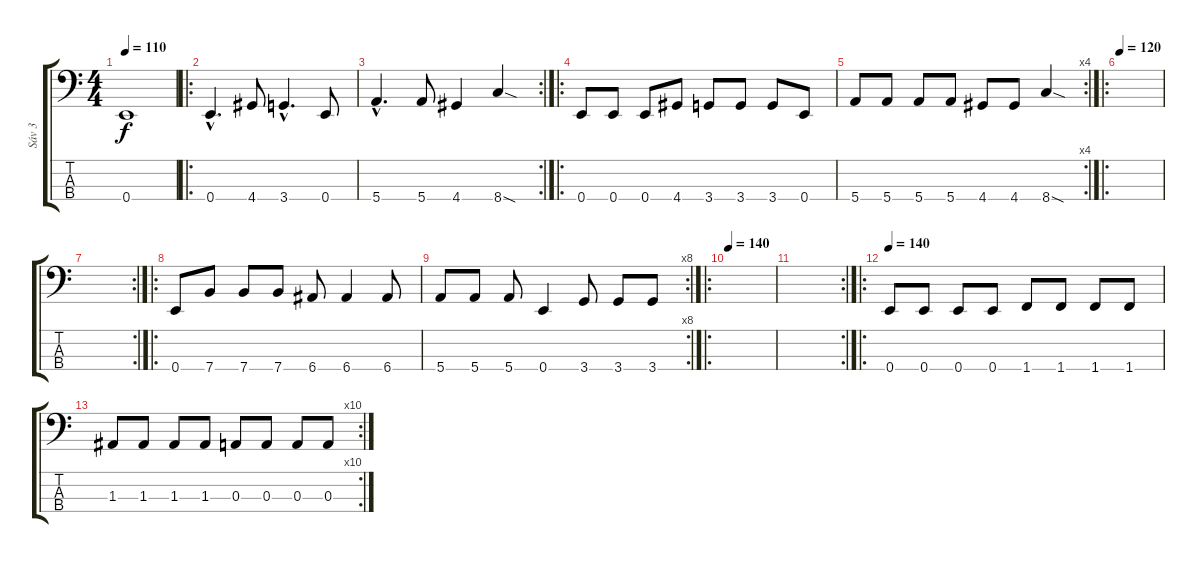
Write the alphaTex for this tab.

\track ("Sáv 3" "Sáv 3") {instrument electricbassfinger}
\staff {score tabs}
\tuning (G2 D2 A1 E1) {hide}
\ts (4 4)
\tempo 110
\clef f4
\ks c
0.4{t}.1{dy f} |
\ro
0.4{hac}.4{d} 4.4.8 3.4{hac}.4{d} 0.4.8 |
\rc 2
5.4{hac}.4{d} 5.4.8 4.4.4 8.4{sod}.4 |
\ro
0.4.8 0.4.8 0.4.8 4.4.8 3.4.8 3.4.8 3.4.8 0.4.8 |
\rc 4
5.4.8 5.4.8 5.4.8 5.4.8 4.4.8 4.4.8 8.4{sod}.4 |
\ro
\tempo 120
|
\rc 2
|
\ro
0.4.8 7.4.8 7.4.8 7.4.8 6.4.8 6.4.4 6.4.8 |
\rc 8
5.4.8 5.4.8 5.4.8 0.4.4 3.4.8 3.4.8 3.4.8 |
\ro
\tempo 140
|
\rc 2
|
\ro
\tempo 140
0.4.8 0.4.8 0.4.8 0.4.8 1.4.8 1.4.8 1.4.8 1.4.8 |
\rc 10
1.3.8 1.3.8 1.3.8 1.3.8 0.3.8 0.3.8 0.3.8 0.3.8
